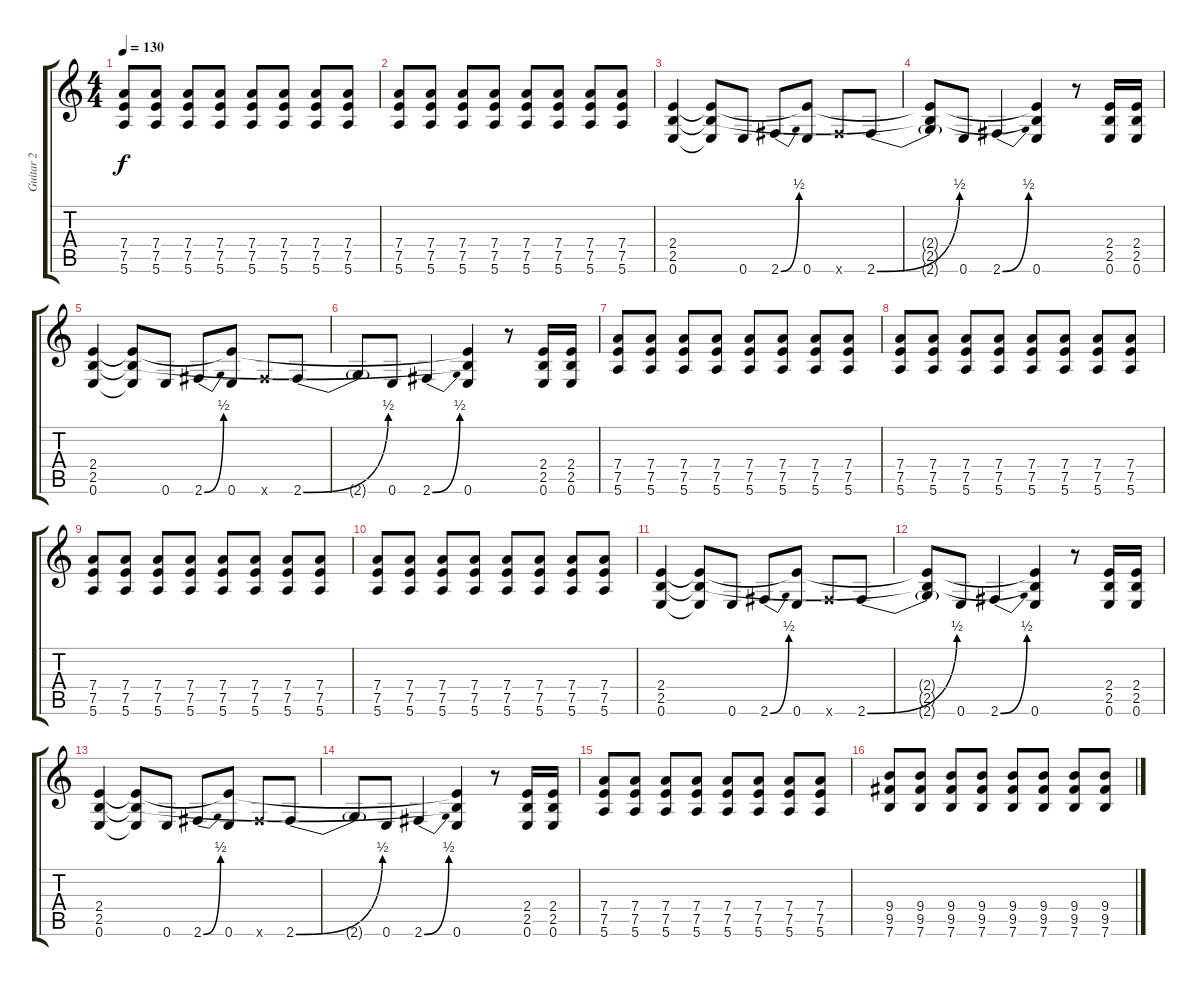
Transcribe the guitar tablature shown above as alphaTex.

\track ("Guitar 2" "Guitar 2") {instrument overdrivenguitar}
\staff {score tabs}
\tuning (E4 B3 G3 D3 A2 E2) {hide}
\ts (4 4)
\tempo 130
\clef g2
\ks c
(7.4 7.5 5.6).8{dy f} (7.4 7.5 5.6).8 (7.4 7.5 5.6).8 (7.4 7.5 5.6).8 (7.4 7.5 5.6).8 (7.4 7.5 5.6).8 (7.4 7.5 5.6).8 (7.4 7.5 5.6).8 |
(7.4 7.5 5.6).8 (7.4 7.5 5.6).8 (7.4 7.5 5.6).8 (7.4 7.5 5.6).8 (7.4 7.5 5.6).8 (7.4 7.5 5.6).8 (7.4 7.5 5.6).8 (7.4 7.5 5.6).8 |
(2.4 2.5 0.6).4 (2.4{t} 2.5{t} 0.6{t}).8 0.6.8 2.6{be (bend 0 0 60 2)}.8 (2.4{t} 0.6).8 2.6{x}.8 2.6{be (bend 0 0 60 2)}.8 |
(2.4{t} 2.5{t} 2.6{t}).8 0.6.8 2.6{be (bend 0 0 60 2)}.4 (2.4{t} 2.5{t} 0.6).4 r.8 (2.4 2.5 0.6).16 (2.4 2.5 0.6).16 |
(2.4 2.5 0.6).4 (2.4{t} 2.5{t} 0.6{t}).8 0.6.8 2.6{be (bend 0 0 60 2)}.8 (2.4{t} 0.6).8 2.6{x}.8 2.6{be (bend 0 0 60 2)}.8 |
2.6{t}.8 0.6.8 2.6{be (bend 0 0 60 2)}.4 (2.4{t} 2.5{t} 0.6).4 r.8 (2.4 2.5 0.6).16 (2.4 2.5 0.6).16 |
(7.4 7.5 5.6).8 (7.4 7.5 5.6).8 (7.4 7.5 5.6).8 (7.4 7.5 5.6).8 (7.4 7.5 5.6).8 (7.4 7.5 5.6).8 (7.4 7.5 5.6).8 (7.4 7.5 5.6).8 |
(7.4 7.5 5.6).8 (7.4 7.5 5.6).8 (7.4 7.5 5.6).8 (7.4 7.5 5.6).8 (7.4 7.5 5.6).8 (7.4 7.5 5.6).8 (7.4 7.5 5.6).8 (7.4 7.5 5.6).8 |
(7.4 7.5 5.6).8 (7.4 7.5 5.6).8 (7.4 7.5 5.6).8 (7.4 7.5 5.6).8 (7.4 7.5 5.6).8 (7.4 7.5 5.6).8 (7.4 7.5 5.6).8 (7.4 7.5 5.6).8 |
(7.4 7.5 5.6).8 (7.4 7.5 5.6).8 (7.4 7.5 5.6).8 (7.4 7.5 5.6).8 (7.4 7.5 5.6).8 (7.4 7.5 5.6).8 (7.4 7.5 5.6).8 (7.4 7.5 5.6).8 |
(2.4 2.5 0.6).4 (2.4{t} 2.5{t} 0.6{t}).8 0.6.8 2.6{be (bend 0 0 60 2)}.8 (2.4{t} 0.6).8 2.6{x}.8 2.6{be (bend 0 0 60 2)}.8 |
(2.4{t} 2.5{t} 2.6{t}).8 0.6.8 2.6{be (bend 0 0 60 2)}.4 (2.4{t} 2.5{t} 0.6).4 r.8 (2.4 2.5 0.6).16 (2.4 2.5 0.6).16 |
(2.4 2.5 0.6).4 (2.4{t} 2.5{t} 0.6{t}).8 0.6.8 2.6{be (bend 0 0 60 2)}.8 (2.4{t} 0.6).8 2.6{x}.8 2.6{be (bend 0 0 60 2)}.8 |
2.6{t}.8 0.6.8 2.6{be (bend 0 0 60 2)}.4 (2.4{t} 2.5{t} 0.6).4 r.8 (2.4 2.5 0.6).16 (2.4 2.5 0.6).16 |
(7.4 7.5 5.6).8 (7.4 7.5 5.6).8 (7.4 7.5 5.6).8 (7.4 7.5 5.6).8 (7.4 7.5 5.6).8 (7.4 7.5 5.6).8 (7.4 7.5 5.6).8 (7.4 7.5 5.6).8 |
(9.4 9.5 7.6).8 (9.4 9.5 7.6).8 (9.4 9.5 7.6).8 (9.4 9.5 7.6).8 (9.4 9.5 7.6).8 (9.4 9.5 7.6).8 (9.4 9.5 7.6).8 (9.4 9.5 7.6).8
